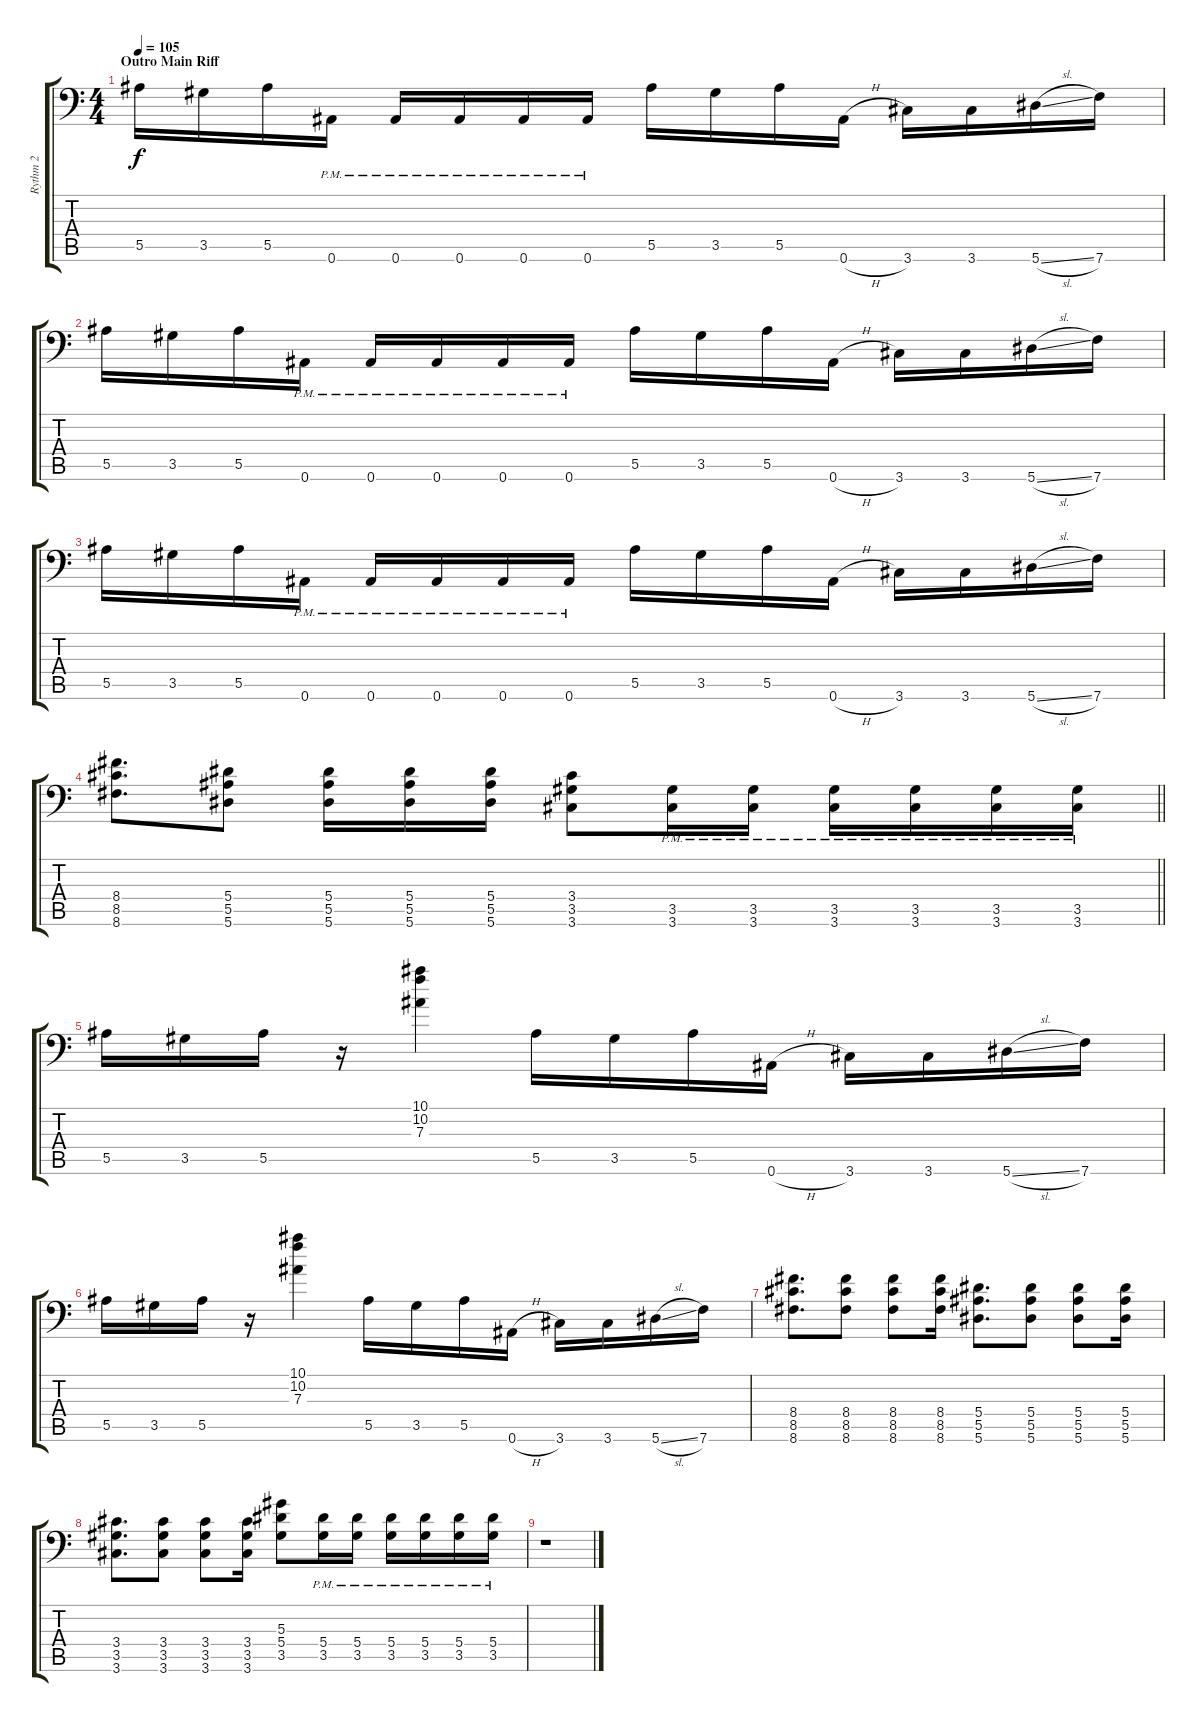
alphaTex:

\track ("Rythm 2" "Rythm 2") {instrument overdrivenguitar}
\staff {score tabs}
\tuning (C4 G3 Eb3 Bb2 F2 Bb1) {hide}
\ts (4 4)
\section ("" "Outro Main Riff")
\tempo 105
\clef f4
\ks c
5.5.16{dy f} 3.5.16 5.5.16 0.6{pm}.16 0.6{pm}.16 0.6{pm}.16 0.6{pm}.16 0.6{pm}.16 5.5.16 3.5.16 5.5.16 0.6{h}.16 3.6.16 3.6.16 5.6{sl}.16 7.6.16 |
5.5.16 3.5.16 5.5.16 0.6{pm}.16 0.6{pm}.16 0.6{pm}.16 0.6{pm}.16 0.6{pm}.16 5.5.16 3.5.16 5.5.16 0.6{h}.16 3.6.16 3.6.16 5.6{sl}.16 7.6.16 |
5.5.16 3.5.16 5.5.16 0.6{pm}.16 0.6{pm}.16 0.6{pm}.16 0.6{pm}.16 0.6{pm}.16 5.5.16 3.5.16 5.5.16 0.6{h}.16 3.6.16 3.6.16 5.6{sl}.16 7.6.16 |
\barLineRight lightlight
(8.4 8.5 8.6).8{d} (5.4 5.5 5.6).8 (5.4 5.5 5.6).16 (5.4 5.5 5.6).16 (5.4 5.5 5.6).16 (3.4 3.5 3.6).8 (3.5{pm} 3.6{pm}).16 (3.5{pm} 3.6{pm}).16 (3.5{pm} 3.6{pm}).16 (3.5{pm} 3.6{pm}).16 (3.5{pm} 3.6{pm}).16 (3.5{pm} 3.6{pm}).16 |
\section ("" "")
5.5.16 3.5.16 5.5.16 r.16 (10.1 10.2 7.3).4 5.5.16 3.5.16 5.5.16 0.6{h}.16 3.6.16 3.6.16 5.6{sl}.16 7.6.16 |
5.5.16 3.5.16 5.5.16 r.16 (10.1 10.2 7.3).4 5.5.16 3.5.16 5.5.16 0.6{h}.16 3.6.16 3.6.16 5.6{sl}.16 7.6.16 |
(8.4 8.5 8.6).8{d} (8.4 8.5 8.6).8 (8.4 8.5 8.6).8 (8.4 8.5 8.6).16 (5.4 5.5 5.6).8{d} (5.4 5.5 5.6).8 (5.4 5.5 5.6).8 (5.4 5.5 5.6).16 |
(3.4 3.5 3.6).8{d} (3.4 3.5 3.6).8 (3.4 3.5 3.6).8 (3.4 3.5 3.6).16 (5.3 5.4 3.5).8 (5.4{pm} 3.5{pm}).16 (5.4{pm} 3.5{pm}).16 (5.4{pm} 3.5{pm}).16 (5.4{pm} 3.5{pm}).16 (5.4{pm} 3.5{pm}).16 (5.4{pm} 3.5{pm}).16 |
r.1
